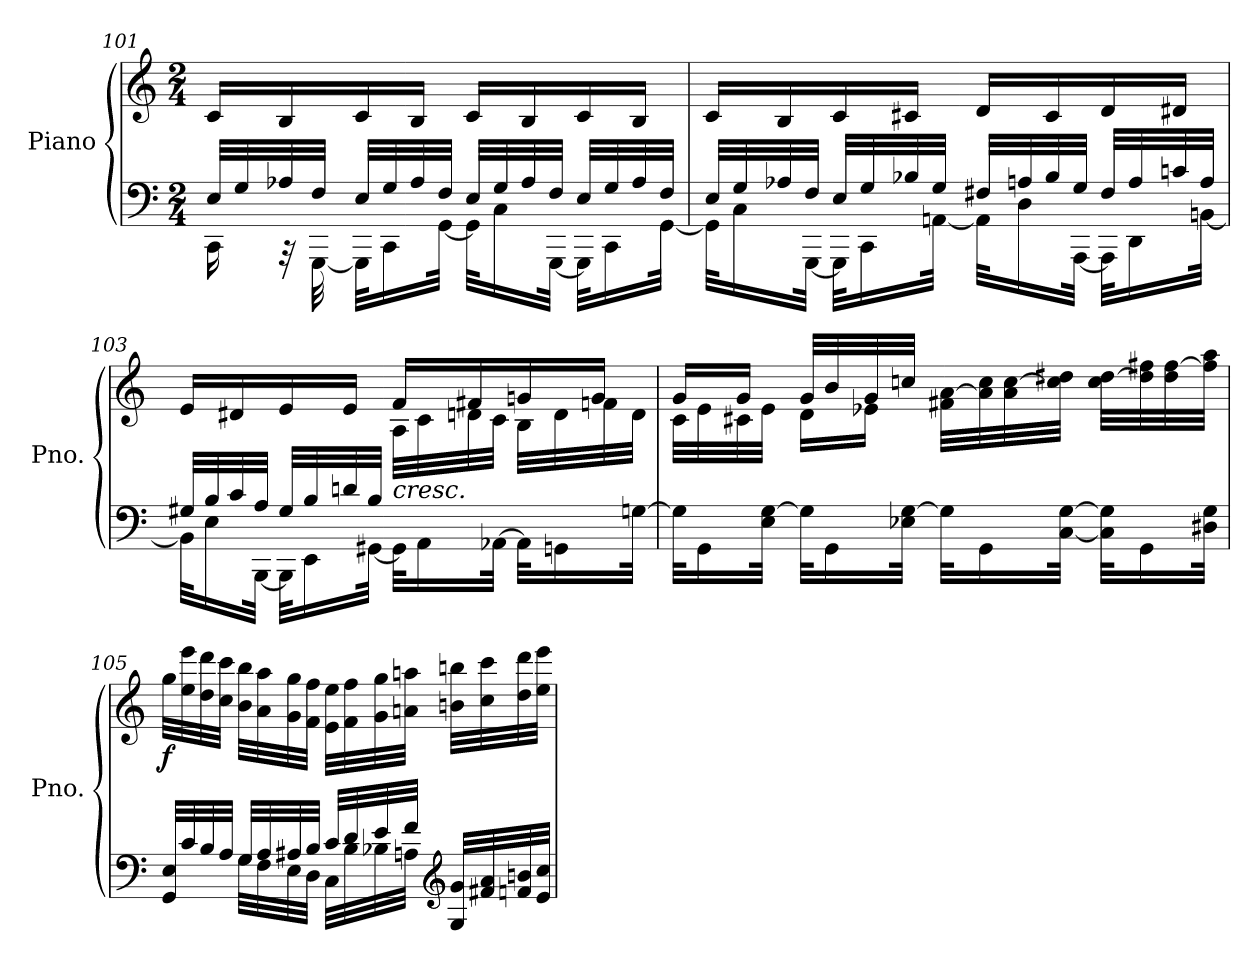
**kern	**kern	**dynam
*part1	*part1	*part1
*staff2	*staff1	*staff1/2
*I"Piano	*	*
*I'Pno.	*	*
*clefF4	*clefG2	*
*k[]	*k[]	*
*M2/4	*M2/4	*
=101	=101	=101
*^	*	*
32E/LLL	16CC\	16c/LL	.
32G/	.	.	.
32A-X/	32r	16B/	.
32F/JJJ	[32GGG\	.	.
32E/LLL	32GGG\KLL]	16c/	.
32G/	16CC\	.	.
32A-/	.	16B/JJ	.
32F/JJJ	[32GG\JJk	.	.
32E/LLL	32GG\KLL]	16c/LL	.
32G/	16C\	.	.
32A-/	.	16B/	.
32F/JJJ	[32GGG\JJk	.	.
32E/LLL	32GGG\KLL]	16c/	.
32G/	16CC\	.	.
32A-/	.	16B/JJ	.
32F/JJJ	[32GG\JJk	.	.
=102	=102	=102	=102
32E/LLL	32GG\KLL]	16c/LL	.
32G/	16C\	.	.
32A-X/	.	16B/	.
32F/JJJ	[32GGG\JJk	.	.
32E/LLL	32GGG\KLL]	16c/	.
32G/	16CC\	.	.
32B-X/	.	16c#X/JJ	.
32G/JJJ	[32AAn\JJk	.	.
32F#X/LLL	32AA\KLL]	16d/LL	.
32An/	16D\	.	.
32B-/	.	16c#/	.
32G/JJJ	[32AAA\JJk	.	.
32F#/LLL	32AAA\KLL]	16d/	.
32A/	16DD\	.	.
32cn/	.	16d#X/JJ	.
32A/JJJ	[32BBn\JJk	.	.
!!LO:LB:g=z
=103	=103	=103	=103
*	*	*^	*
32G#X/LLL	32BB\KLL]	16e/LL	4ryy	.
32B/	16E\	.	.	.
32c/	.	16d#X/	.	.
32A/JJJ	[32BBB\JJk	.	.	.
32G#/LLL	32BBB\KLL]	16e/	.	.
32B/	16EE\	.	.	.
32dn/	.	16e/JJ	.	.
32B/JJJ	[32GG#X\JJk	.	.	.
!	!	!LO:TX:b:i:t=cresc.	!	!
4ryy	32GG#\KLL]	16f/LL	32A\LLL	.
.	16AA\	.	32c\	.
.	.	16f#X/	32dn\	.
.	[32AA-X\JJk	.	32c\JJJ	.
.	32AA-\KLL]	16gn/	32B\LLL	.
.	16GGn\	.	32d\	.
.	.	16g/JJ	32fn\	.
.	[32G\JJk	.	32d\JJJ	.
*v	*v	*	*	*
=104	=104	=104	=104
32G\KLL]	16g/LL	32c\LLL	.
16GG\	.	32e\	.
.	16g/JJ	32c#X\	.
32E\ [32G\JJk	.	32e\JJJ	.
32G\KLL]	32g/LLL	16d\LL	.
16GG\	32b/	.	.
.	32g/	16e-X\JJ	.
32E-X\ [32G\JJk	32ccn/JJJ	.	.
32G\KLL]	4ryy	32f#X\ [32a\LLL	.
16GG\	.	32a\] 32cc\	.
.	.	32a\ [32cc\	.
[32C\ [32G\JJk	.	32cc\] 32dd#X\JJJ	.
32C\] 32G\]KLL	.	32cc\ [32dd#\LLL	.
16GG\	.	32dd#\] 32ff#X\	.
.	.	32dd#\ [32ff#\	.
32D#X\ 32G\JJk	.	32ff#\] 32aa\JJJ	.
!!LO:LB:g=z
=105	=105	=105	=105
*^	*	*	*
!	!	!	!	!LO:DY:b
*	*	*v	*v	*
32GG/ 32E/LLL	8ryy	32gg\LLL	f
32c/	.	32ee\ 32eee\	.
32B/	.	32dd\ 32ddd\	.
32A/JJJ	.	32cc\ 32ccc\JJJ	.
32G/LLL	32G\LLL	32b\ 32bb\LLL	.
32A/	32F\	32a\ 32aa\	.
32A#X/	32E\	32g\ 32gg\	.
32B/JJJ	32D\JJJ	32f\ 32ff\JJJ	.
32c/LLL	32C\LLL	32e\ 32ee\LLL	.
32d/	32B\	32f\ 32ff\	.
32e/	32B-X\	32g\ 32gg\	.
32f/JJJ	32An\JJJ	32an\ 32aan\JJJ	.
*clefG2	*	*	*
32G/ 32g/LLL	8ryy	32bn\ 32bbn\LLL	.
32f#X/ 32a/	.	32cc\ 32ccc\	.
32fn/ 32bn/	.	32dd\ 32ddd\	.
32e/ 32cc/JJJ	.	32ee\ 32eee\JJJ	.
*v	*v	*	*
=	=	=
*-	*-	*-
